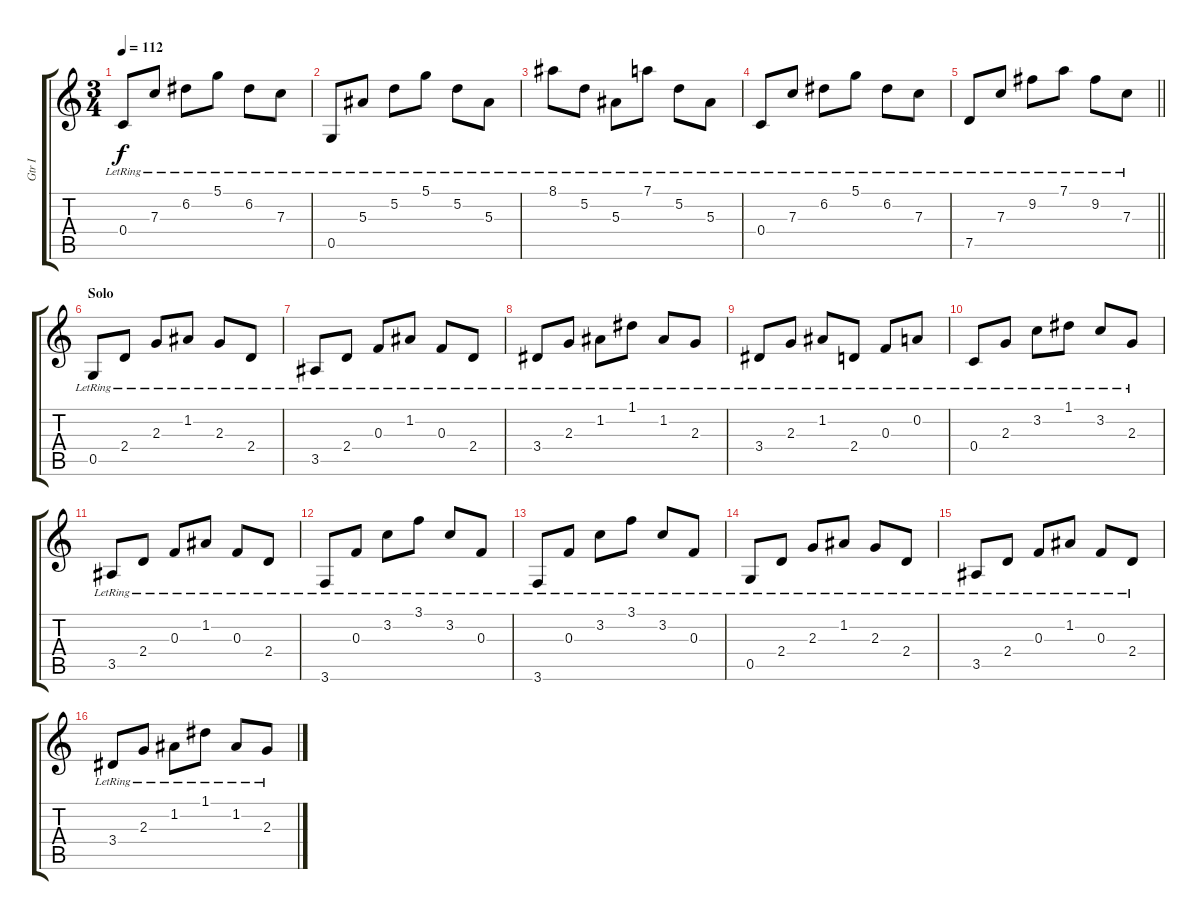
\track ("Gtr I" "Gtr I") {instrument acousticguitarsteel}
\staff {score tabs}
\tuning (D4 A3 F3 C3 G2 D2) {hide}
\ts (3 4)
\tempo 112
\clef g2
\ks c
0.4{lr}.8{dy f} 7.3{lr}.8 6.2{lr}.8 5.1{lr}.8 6.2{lr}.8 7.3{lr}.8 |
0.5{lr}.8 5.3{lr}.8 5.2{lr}.8 5.1{lr}.8 5.2{lr}.8 5.3{lr}.8 |
8.1{lr}.8 5.2{lr}.8 5.3{lr}.8 7.1{lr}.8 5.2{lr}.8 5.3{lr}.8 |
0.4{lr}.8 7.3{lr}.8 6.2{lr}.8 5.1{lr}.8 6.2{lr}.8 7.3{lr}.8 |
\barLineRight lightlight
7.5{lr}.8 7.3{lr}.8 9.2{lr}.8 7.1{lr}.8 9.2{lr}.8 7.3{lr}.8 |
\section ("" "Solo")
0.5{lr}.8 2.4{lr}.8 2.3{lr}.8 1.2{lr}.8 2.3{lr}.8 2.4{lr}.8 |
3.5{lr}.8 2.4{lr}.8 0.3{lr}.8 1.2{lr}.8 0.3{lr}.8 2.4{lr}.8 |
3.4{lr}.8 2.3{lr}.8 1.2{lr}.8 1.1{lr}.8 1.2{lr}.8 2.3{lr}.8 |
3.4{lr}.8 2.3{lr}.8 1.2{lr}.8 2.4{lr}.8 0.3{lr}.8 0.2{lr}.8 |
0.4{lr}.8 2.3{lr}.8 3.2{lr}.8 1.1{lr}.8 3.2{lr}.8 2.3{lr}.8 |
3.5{lr}.8 2.4{lr}.8 0.3{lr}.8 1.2{lr}.8 0.3{lr}.8 2.4{lr}.8 |
3.6{lr}.8 0.3{lr}.8 3.2{lr}.8 3.1{lr}.8 3.2{lr}.8 0.3{lr}.8 |
3.6{lr}.8 0.3{lr}.8 3.2{lr}.8 3.1{lr}.8 3.2{lr}.8 0.3{lr}.8 |
0.5{lr}.8 2.4{lr}.8 2.3{lr}.8 1.2{lr}.8 2.3{lr}.8 2.4{lr}.8 |
3.5{lr}.8 2.4{lr}.8 0.3{lr}.8 1.2{lr}.8 0.3{lr}.8 2.4{lr}.8 |
3.4{lr}.8 2.3{lr}.8 1.2{lr}.8 1.1{lr}.8 1.2{lr}.8 2.3{lr}.8
